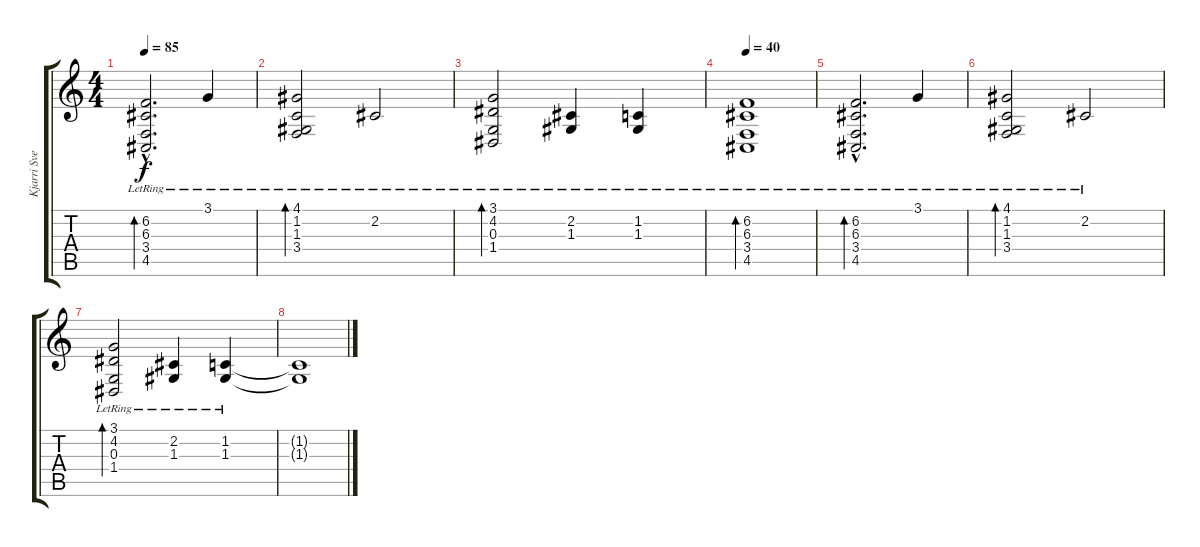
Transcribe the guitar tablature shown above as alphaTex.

\track ("Kjarri Sveinsson (Piano)" "Kjarri Sve") {instrument acousticgrandpiano}
\staff {score tabs}
\tuning (E4 B3 G3 D3 A2 D2) {hide}
\ts (4 4)
\tempo 85
\clef g2
\ks c
(6.2{hac lr} 6.3{hac lr} 3.4{hac lr} 4.5{hac lr}).2{d bd 60 dy f} 3.1{lr}.4 |
(4.1{lr} 1.2{lr} 1.3{lr} 3.4{lr}).2{bd 60} 2.2{lr}.2 |
(3.1{lr} 4.2{lr} 0.3{lr} 1.4{lr}).2{bd 60} (2.2{lr} 1.3{lr}).4 (1.2{lr} 1.3{lr}).4 |
\tempo 40
(6.2{lr} 6.3{lr} 3.4{lr} 4.5{lr}).1{bd 60} |
(6.2{hac lr} 6.3{hac lr} 3.4{hac lr} 4.5{hac lr}).2{d bd 60} 3.1{lr}.4 |
(4.1{lr} 1.2{lr} 1.3{lr} 3.4{lr}).2{bd 60} 2.2{lr}.2 |
(3.1{lr} 4.2{lr} 0.3{lr} 1.4{lr}).2{bd 60} (2.2{lr} 1.3{lr}).4 (1.2{lr} 1.3{lr}).4 |
(1.2{t} 1.3{t}).1
